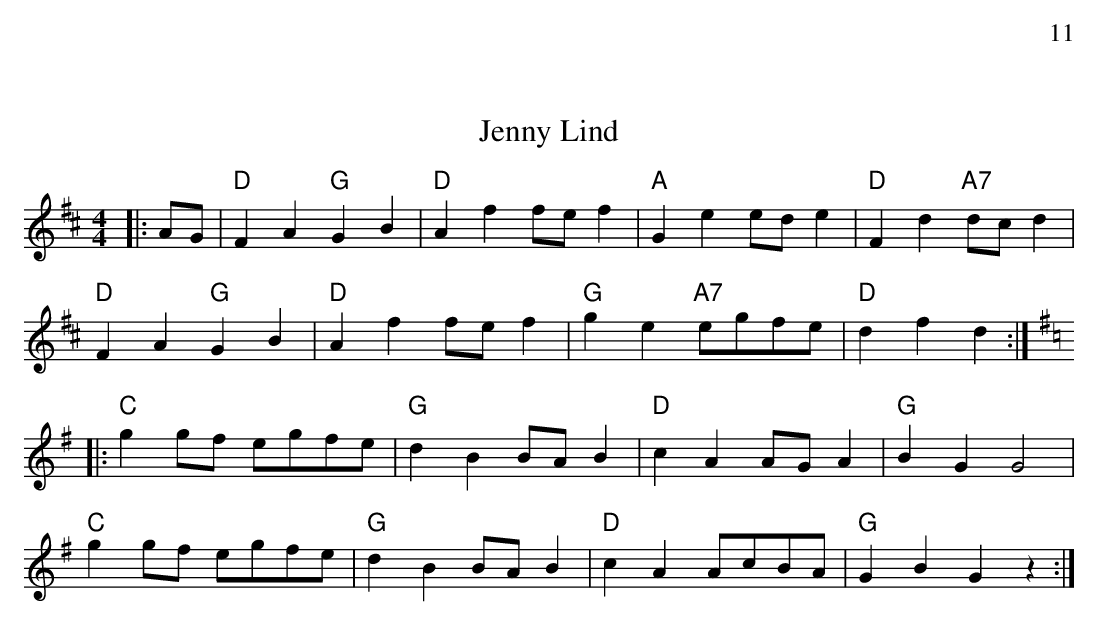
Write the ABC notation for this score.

X:1
%%begintext right
%%11
%%endtext
T:Jenny Lind
M:4/4
L:1/8
K:D
|:AG|"D"F2A2 "G"G2B2|"D"A2f2 fef2|"A"G2e2 ede2|"D"F2d2 "A7"dcd2|
"D"F2A2 "G"G2B2|"D"A2f2 fef2|"G"g2e2 "A7"egfe|"D"d2f2 d2:|
K:G
|:"C"g2gf egfe|"G"d2B2 BAB2|"D"c2A2 AGA2|"G"B2G2 G4|
"C"g2gf egfe|"G"d2B2 BAB2|"D"c2A2 AcBA|"G"G2B2 G2z2:|
